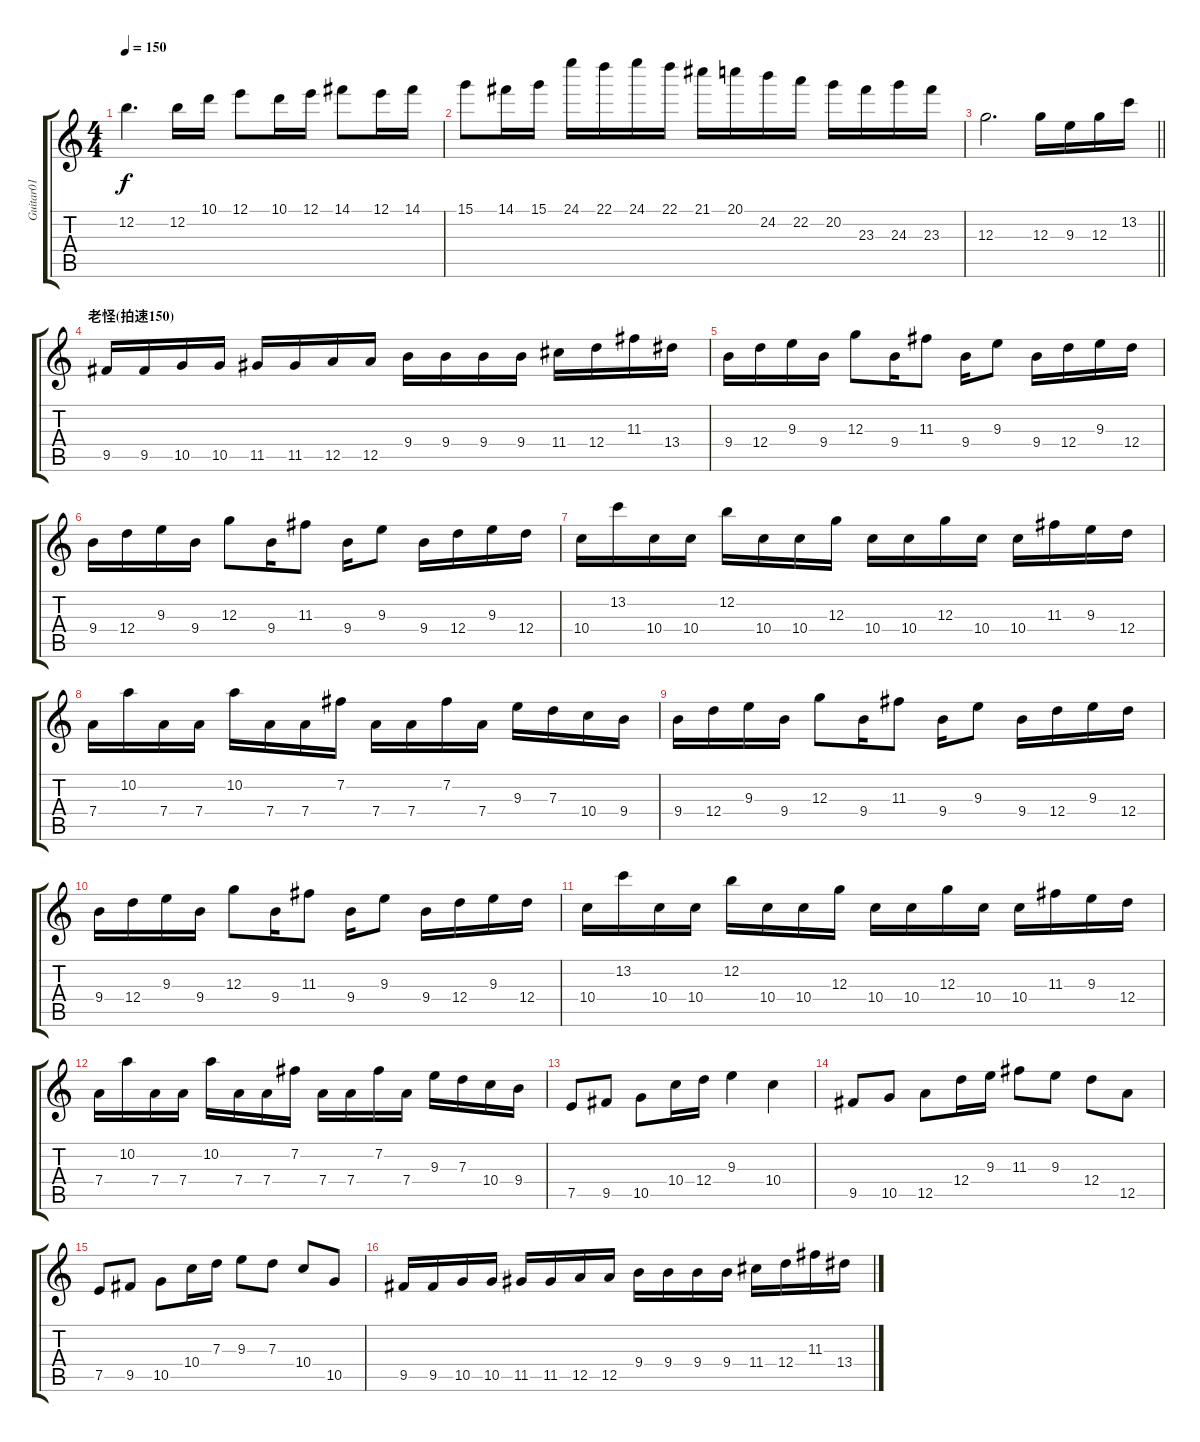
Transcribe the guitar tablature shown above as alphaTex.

\track ("Guitar01" "Guitar01") {instrument distortionguitar}
\staff {score tabs}
\tuning (E4 B3 G3 D3 A2 E2) {hide}
\ts (4 4)
\tempo 150
\clef g2
\ks c
12.2.4{d dy f} 12.2.16 10.1.16 12.1.8 10.1.16 12.1.16 14.1.8 12.1.16 14.1.16 |
15.1.8 14.1.16 15.1.16 24.1.16 22.1.16 24.1.16 22.1.16 21.1.16 20.1.16 24.2.16 22.2.16 20.2.16 23.3.16 24.3.16 23.3.16 |
\barLineRight lightlight
12.3.2{d} 12.3.16 9.3.16 12.3.16 13.2.16 |
\section ("" "老怪(拍速150)")
9.5.16 9.5.16 10.5.16 10.5.16 11.5.16 11.5.16 12.5.16 12.5.16 9.4.16 9.4.16 9.4.16 9.4.16 11.4.16 12.4.16 11.3.16 13.4.16 |
9.4.16 12.4.16 9.3.16 9.4.16 12.3.8 9.4.16 11.3.8 9.4.16 9.3.8 9.4.16 12.4.16 9.3.16 12.4.16 |
9.4.16 12.4.16 9.3.16 9.4.16 12.3.8 9.4.16 11.3.8 9.4.16 9.3.8 9.4.16 12.4.16 9.3.16 12.4.16 |
10.4.16 13.2.16 10.4.16 10.4.16 12.2.16 10.4.16 10.4.16 12.3.16 10.4.16 10.4.16 12.3.16 10.4.16 10.4.16 11.3.16 9.3.16 12.4.16 |
7.4.16 10.2.16 7.4.16 7.4.16 10.2.16 7.4.16 7.4.16 7.2.16 7.4.16 7.4.16 7.2.16 7.4.16 9.3.16 7.3.16 10.4.16 9.4.16 |
9.4.16 12.4.16 9.3.16 9.4.16 12.3.8 9.4.16 11.3.8 9.4.16 9.3.8 9.4.16 12.4.16 9.3.16 12.4.16 |
9.4.16 12.4.16 9.3.16 9.4.16 12.3.8 9.4.16 11.3.8 9.4.16 9.3.8 9.4.16 12.4.16 9.3.16 12.4.16 |
10.4.16 13.2.16 10.4.16 10.4.16 12.2.16 10.4.16 10.4.16 12.3.16 10.4.16 10.4.16 12.3.16 10.4.16 10.4.16 11.3.16 9.3.16 12.4.16 |
7.4.16 10.2.16 7.4.16 7.4.16 10.2.16 7.4.16 7.4.16 7.2.16 7.4.16 7.4.16 7.2.16 7.4.16 9.3.16 7.3.16 10.4.16 9.4.16 |
7.5.8 9.5.8 10.5.8 10.4.16 12.4.16 9.3.4 10.4.4 |
9.5.8 10.5.8 12.5.8 12.4.16 9.3.16 11.3.8 9.3.8 12.4.8 12.5.8 |
7.5.8 9.5.8 10.5.8 10.4.16 7.3.16 9.3.8 7.3.8 10.4.8 10.5.8 |
9.5.16 9.5.16 10.5.16 10.5.16 11.5.16 11.5.16 12.5.16 12.5.16 9.4.16 9.4.16 9.4.16 9.4.16 11.4.16 12.4.16 11.3.16 13.4.16
